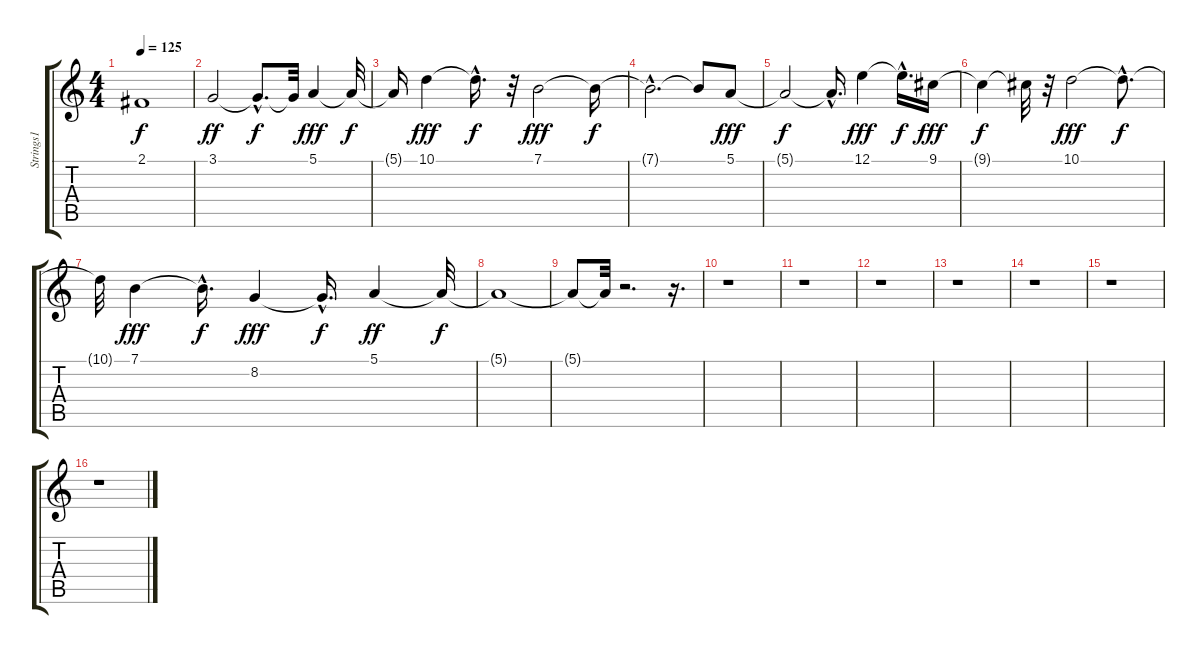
\track ("Strings1" "Strings1") {instrument stringensemble1}
\staff {score tabs}
\tuning (E4 B3 G3 D3 A2 E2) {hide}
\ts (4 4)
\tempo 125
\clef g2
\ks c
2.1{t}.1{dy f} |
3.1.2{dy ff} 3.1{hac t}.8{d dy f} 3.1{t}.32 5.1.4{dy fff} 5.1{t}.32{dy f} |
5.1{t}.16 10.1.4{dy fff} 10.1{hac t}.16{d dy f} r.32 7.1.2{dy fff} 7.1{t}.16{dy f} |
7.1{hac t}.2{d} 7.1{t}.8 5.1.8{dy fff} |
5.1{t}.2{dy f} 5.1{hac t}.16{d} 12.1.4{dy fff} 12.1{hac t}.16{d dy f} 9.1.16{dy fff} |
9.1{t}.4{dy f} 9.1{t}.32 r.32 10.1.2{dy fff} 10.1{hac t}.8{d dy f} |
10.1{t}.32 7.1.4{dy fff} 7.1{hac t}.16{d dy f} 8.2.4{dy fff} 8.2{hac t}.16{d dy f} 5.1.4{dy ff} 5.1{t}.32{dy f} |
5.1{t}.1 |
5.1{t}.8 5.1{t}.32 r.2{d} r.16{d} |
r.1 |
r.1 |
r.1 |
r.1 |
r.1 |
r.1 |
r.1
